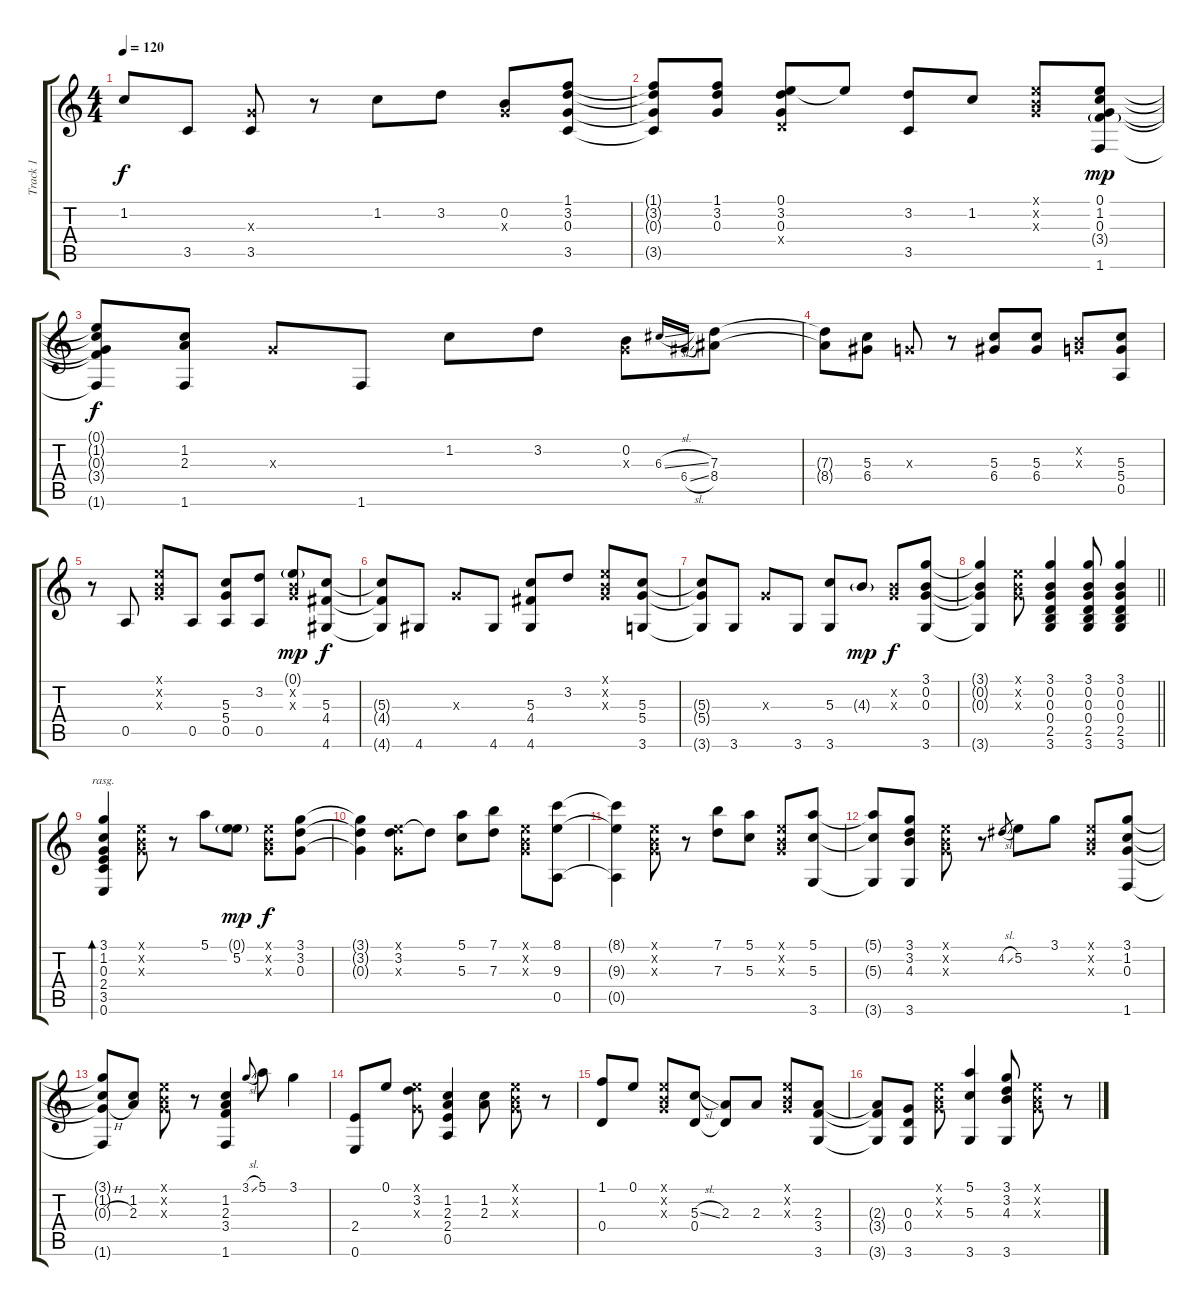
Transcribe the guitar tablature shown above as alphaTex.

\track ("Track 1" "Track 1") {instrument acousticguitarsteel}
\staff {score tabs}
\tuning (E4 B3 G3 D3 A2 E2) {hide}
\ts (4 4)
\tempo 120
\clef g2
\ks c
1.2{t}.8{dy f} 3.5.8 (0.3{x} 3.5).8 r.8 1.2.8 3.2.8 (0.2 0.3{x}).8 (1.1 3.2 0.3 3.5).8 |
(1.1{t} 3.2{t} 0.3{t} 3.5{t}).8 (1.1 3.2 0.3).8 (0.1 3.2 0.3 0.4{x}).8 0.1{t}.8 (3.2 3.5).8 1.2.8 (0.1{x} 0.2{x} 0.3{x}).8 (0.1 1.2 0.3 3.4{g} 1.6).8{dy mp} |
(0.1{t} 1.2{t} 0.3{t} 3.4{t} 1.6{t}).8{dy f} (1.2 2.3 1.6).8 0.3{x}.8 1.6.8 1.2.8 3.2.8 (0.2 0.3{x}).8 6.3{sl}.16{gr onbeat} 6.4{sl}.16{gr onbeat} (7.3 8.4).8 |
(7.3{t} 8.4{t}).8 (5.3 6.4).8 0.3{x}.8 r.8 (5.3 6.4).8 (5.3 6.4).8 (0.2{x} 0.3{x}).8 (5.3 5.4 0.5).8 |
r.8 0.5.8 (0.1{x} 0.2{x} 0.3{x}).8 0.5.8 (5.3 5.4 0.5).8 (3.2 0.5).8 (0.1{g} 0.2{x} 0.3{x}).8{dy mp} (5.3 4.4 4.6).8{dy f} |
(5.3{t} 4.4{t} 4.6{t}).8 4.6.8 0.3{x}.8 4.6.8 (5.3 4.4 4.6).8 3.2.8 (0.1{x} 0.2{x} 0.3{x}).8 (5.3 5.4 3.6).8 |
(5.3{t} 5.4{t} 3.6{t}).8 3.6.8 0.3{x}.8 3.6.8 (5.3 3.6).8 4.3{g}.8{dy mp} (0.2{x} 0.3{x}).8{dy f} (3.1 0.2 0.3 3.6).8 |
\barLineRight lightlight
(3.1{t} 0.2{t} 0.3{t} 3.6{t}).4 (0.1{x} 0.2{x} 0.3{x}).8 (3.1 0.2 0.3 0.4 2.5 3.6).4 (3.1 0.2 0.3 0.4 2.5 3.6).8 (3.1 0.2 0.3 0.4 2.5 3.6).4 |
(3.1 1.2 0.3 2.4 3.5 0.6).4{bd 120 rasg ii} (0.1{x} 0.2{x} 0.3{x}).8 r.8 5.1.8 (0.1{g} 5.2).8{dy mp} (0.1{x} 0.2{x} 0.3{x}).8{dy f} (3.1 3.2 0.3).8 |
(3.1{t} 3.2{t} 0.3{t}).4 (0.1{x} 3.2 0.3{x}).8 3.2{t}.8 (5.1 5.3).8 (7.1 7.3).8 (0.1{x} 0.2{x} 0.3{x}).8 (8.1 9.3 0.5).8 |
(8.1{t} 9.3{t} 0.5{t}).4 (0.1{x} 0.2{x} 0.3{x}).8 r.8 (7.1 7.3).8 (5.1 5.3).8 (0.1{x} 0.2{x} 0.3{x}).8 (5.1 5.3 3.6).8 |
(5.1{t} 5.3{t} 3.6{t}).8 (3.1 3.2 4.3 3.6).8 (0.1{x} 0.2{x} 0.3{x}).8 r.8 4.2{sl}.8{gr} 5.2.8 3.1.8 (0.1{x} 0.2{x} 0.3{x}).8 (3.1 1.2 0.3 1.6).8 |
(3.1{t} 1.2{t} 0.3{h t} 1.6{t}).8 (1.2 2.3).8 (0.1{x} 0.2{x} 0.3{x}).8 r.8 (1.2 2.3 3.4 1.6).4 3.1{sl}.8{gr onbeat} 5.1.8 3.1.4 |
(2.4 0.6).8 0.1.8 (0.1{x} 3.2 0.3{x}).8 (1.2 2.3 2.4 0.5).4 (1.2 2.3).8 (0.1{x} 0.2{x} 0.3{x}).8 r.8 |
(1.1 0.4).8 0.1.8 (0.1{x} 0.2{x} 0.3{x}).8 (5.3{sl} 0.4).8 (2.3 0.4{t}).8 2.3.8 (0.1{x} 0.2{x} 0.3{x}).8 (2.3 3.4 3.6).8 |
(2.3{t} 3.4{t} 3.6{t}).8 (0.3 0.4 3.6).8 (0.1{x} 0.2{x} 0.3{x}).8 (5.1 5.3 3.6).4 (3.1 3.2 4.3 3.6).8 (0.1{x} 0.2{x} 0.3{x}).8 r.8
